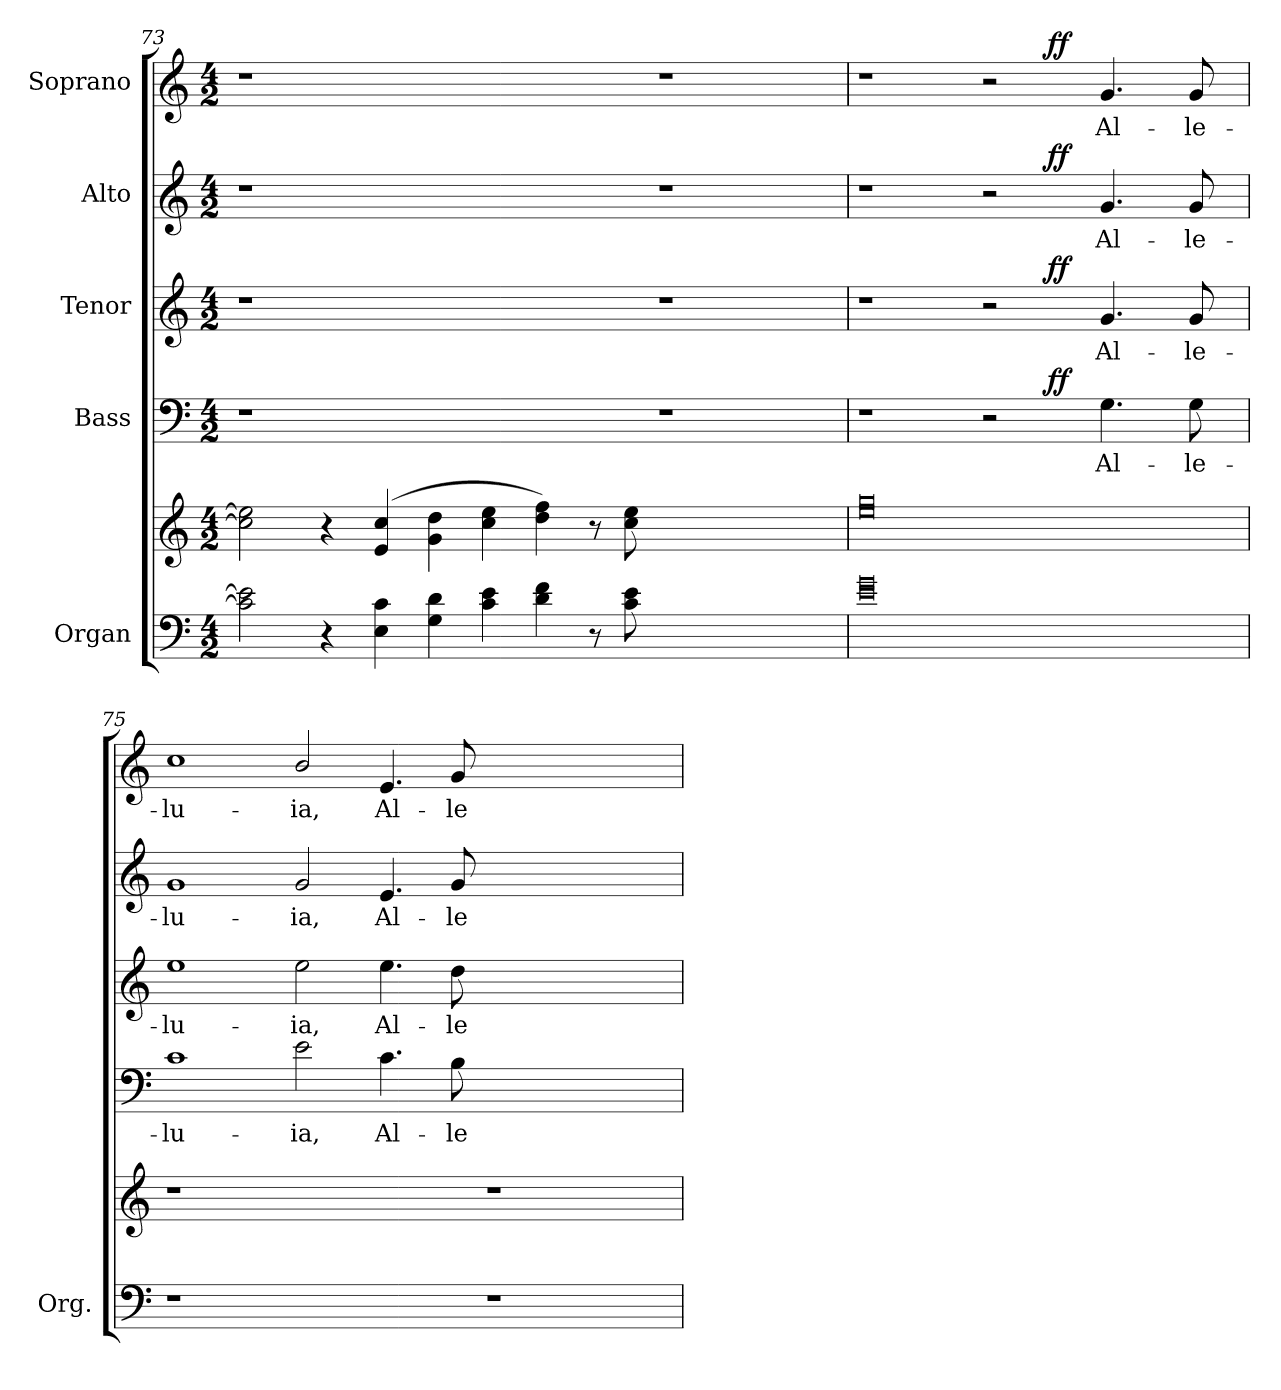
**kern	**kern	**kern	**text	**dynam	**kern	**text	**dynam	**kern	**text	**dynam	**kern	**text	**dynam
*part5	*part5	*part4	*part4	*part4	*part3	*part3	*part3	*part2	*part2	*part2	*part1	*part1	*part1
*staff6	*staff5	*staff4	*staff4	*staff4	*staff3	*staff3	*staff3	*staff2	*staff2	*staff2	*staff1	*staff1	*staff1
*I"Organ	*	*I"Bass	*	*	*I"Tenor	*	*	*I"Alto	*	*	*I"Soprano	*	*
*I'Org.	*	*	*	*	*	*	*	*	*	*	*	*	*
*clefF4	*clefG2	*clefF4	*	*	*clefG2	*	*	*clefG2	*	*	*clefG2	*	*
*	*	*	*	*	*ITrd7c12	*	*	*	*	*	*	*	*
*k[]	*k[]	*k[]	*	*	*k[]	*	*	*k[]	*	*	*k[]	*	*
*C:	*C:	*C:	*	*	*C:	*	*	*C:	*	*	*C:	*	*
*M4/2	*M4/2	*M4/2	*	*	*M4/2	*	*	*M4/2	*	*	*M4/2	*	*
=73	=73	=73	=73	=73	=73	=73	=73	=73	=73	=73	=73	=73	=73
!	!	!LO:N:vis=1	!	!	!LO:N:vis=1	!	!	!LO:N:vis=1	!	!	!LO:N:vis=1	!	!
2ci\] 2ei]	2cci\] 2eei]	0r	.	.	0r	.	.	0r	.	.	0r	.	.
4r	4r	.	.	.	.	.	.	.	.	.	.	.	.
4Ei\ 4ci	(4ei/ 4cci	.	.	.	.	.	.	.	.	.	.	.	.
4Gi\ 4di	4gi\ 4ddi	.	.	.	.	.	.	.	.	.	.	.	.
4ci\ 4ei	4cci\ 4eei	.	.	.	.	.	.	.	.	.	.	.	.
4di\ 4fi	4ddi\ 4ffi)	.	.	.	.	.	.	.	.	.	.	.	.
8r	8r	.	.	.	.	.	.	.	.	.	.	.	.
8ci\ 8ei	8cci\ 8eei	.	.	.	.	.	.	.	.	.	.	.	.
!	!	!LO:N:vis=1	!	!	!LO:N:vis=1	!	!	!LO:N:vis=1	!	!	!LO:N:vis=1	!	!
0ryy	0ryy	0r	.	.	0r	.	.	0r	.	.	0r	.	.
=74	=74	=74	=74	=74	=74	=74	=74	=74	=74	=74	=74	=74	=74
*	*	*^	*	*	*^	*	*	*^	*	*	*^	*	*
0ei 0gi	0eei 0ggi	1r	1ryy	.	.	1r	1ryy	.	.	1r	1ryy	.	.	1r	1ryy	.	.
.	.	2r	4ryy	.	.	2r	4ryy	.	.	2r	4ryy	.	.	2r	4ryy	.	.
.	.	.	128ryy	.	.	.	128ryy	.	.	.	128ryy	.	.	.	128ryy	.	.
.	.	.	256ryy	.	.	.	256ryy	.	.	.	256ryy	.	.	.	256ryy	.	.
.	.	.	1024ryy	.	.	.	1024ryy	.	.	.	1024ryy	.	.	.	1024ryy	.	.
.	.	.	2ryy	.	ff	.	2ryy	.	ff	.	2ryy	.	ff	.	2ryy	.	ff
!	!	!	!	!LO:LY:b:color=#000000	!	!	!	!	!	!	!	!	!	!	!	!	!
!	!	!	!	!	!	!	!	!LO:LY:b:color=#000000	!	!	!	!	!	!	!	!	!
!	!	!	!	!	!	!	!	!	!	!	!	!LO:LY:b:color=#000000	!	!	!	!	!
!	!	!	!	!	!	!	!	!	!	!	!	!	!	!	!	!LO:LY:b:color=#000000	!
.	.	4.Gi\	.	Al-	.	4.Gi/	.	Al-	.	4.gi/	.	Al-	.	4.gi/	.	Al-	.
.	.	.	8ryy	.	.	.	8ryy	.	.	.	8ryy	.	.	.	8ryy	.	.
!	!	!	!	!LO:LY:b:color=#000000	!	!	!	!	!	!	!	!	!	!	!	!	!
!	!	!	!	!	!	!	!	!LO:LY:b:color=#000000	!	!	!	!	!	!	!	!	!
!	!	!	!	!	!	!	!	!	!	!	!	!LO:LY:b:color=#000000	!	!	!	!	!
!	!	!	!	!	!	!	!	!	!	!	!	!	!	!	!	!LO:LY:b:color=#000000	!
.	.	8Gi\	.	-le-	.	8Gi/	.	-le-	.	8gi/	.	-le-	.	8gi/	.	-le-	.
.	.	.	16ryy	.	.	.	16ryy	.	.	.	16ryy	.	.	.	16ryy	.	.
.	.	.	32ryy	.	.	.	32ryy	.	.	.	32ryy	.	.	.	32ryy	.	.
.	.	.	64ryy	.	.	.	64ryy	.	.	.	64ryy	.	.	.	64ryy	.	.
.	.	.	512.ryy	.	.	.	512.ryy	.	.	.	512.ryy	.	.	.	512.ryy	.	.
=75	=75	=75	=75	=75	=75	=75	=75	=75	=75	=75	=75	=75	=75	=75	=75	=75	=75
!LO:N:vis=1	!LO:N:vis=1	!	!	!	!	!	!	!	!	!	!	!	!	!	!	!	!
*	*	*v	*v	*	*	*	*	*	*	*v	*v	*	*	*v	*v	*	*
*	*	*	*	*	*v	*v	*	*	*	*	*	*	*	*
*	*	*^	*	*	*^	*	*	*^	*	*	*^	*	*
!	!	!	!	!LO:LY:b:color=#000000	!	!	!	!	!	!	!	!	!	!	!	!	!
*	*	*v	*v	*	*	*	*	*	*	*v	*v	*	*	*v	*v	*	*
*	*	*	*	*	*v	*v	*	*	*	*	*	*	*	*
*	*	*^	*	*	*^	*	*	*^	*	*	*^	*	*
!	!	!	!	!	!	!	!	!LO:LY:b:color=#000000	!	!	!	!	!	!	!	!	!
*	*	*v	*v	*	*	*	*	*	*	*v	*v	*	*	*v	*v	*	*
*	*	*	*	*	*v	*v	*	*	*	*	*	*	*	*
*	*	*^	*	*	*^	*	*	*^	*	*	*^	*	*
!	!	!	!	!	!	!	!	!	!	!	!	!LO:LY:b:color=#000000	!	!	!	!	!
*	*	*v	*v	*	*	*	*	*	*	*v	*v	*	*	*v	*v	*	*
*	*	*	*	*	*v	*v	*	*	*	*	*	*	*	*
*	*	*^	*	*	*^	*	*	*^	*	*	*^	*	*
!	!	!	!	!	!	!	!	!	!	!	!	!	!	!	!	!LO:LY:b:color=#000000	!
*	*	*v	*v	*	*	*	*	*	*	*v	*v	*	*	*v	*v	*	*
*	*	*	*	*	*v	*v	*	*	*	*	*	*	*	*
0r	0r	1ci	-lu-	.	1ei	-lu-	.	1gi	-lu-	.	1cci	-lu-	.
!	!	!	!LO:LY:b:color=#000000	!	!	!	!	!	!	!	!	!	!
!	!	!	!	!	!	!LO:LY:b:color=#000000	!	!	!	!	!	!	!
!	!	!	!	!	!	!	!	!	!LO:LY:b:color=#000000	!	!	!	!
!	!	!	!	!	!	!	!	!	!	!	!	!LO:LY:b:color=#000000	!
.	.	2ei\	-ia,	.	2ei\	-ia,	.	2gi/	-ia,	.	2bi/	-ia,	.
!	!	!	!LO:LY:b:color=#000000	!	!	!	!	!	!	!	!	!	!
!	!	!	!	!	!	!LO:LY:b:color=#000000	!	!	!	!	!	!	!
!	!	!	!	!	!	!	!	!	!LO:LY:b:color=#000000	!	!	!	!
!	!	!	!	!	!	!	!	!	!	!	!	!LO:LY:b:color=#000000	!
.	.	4.ci\	Al-	.	4.ei\	Al-	.	4.ei/	Al-	.	4.ei/	Al-	.
!	!	!	!LO:LY:b:color=#000000	!	!	!	!	!	!	!	!	!	!
!	!	!	!	!	!	!LO:LY:b:color=#000000	!	!	!	!	!	!	!
!	!	!	!	!	!	!	!	!	!LO:LY:b:color=#000000	!	!	!	!
!	!	!	!	!	!	!	!	!	!	!	!	!LO:LY:b:color=#000000	!
.	.	8Bi\	-le-	.	8di\	-le-	.	8gi/	-le-	.	8gi/	-le-	.
!LO:N:vis=1	!LO:N:vis=1	!	!	!	!	!	!	!	!	!	!	!	!
0r	0r	0ryy	.	.	0ryy	.	.	0ryy	.	.	0ryy	.	.
=	=	=	=	=	=	=	=	=	=	=	=	=	=
*-	*-	*-	*-	*-	*-	*-	*-	*-	*-	*-	*-	*-	*-
